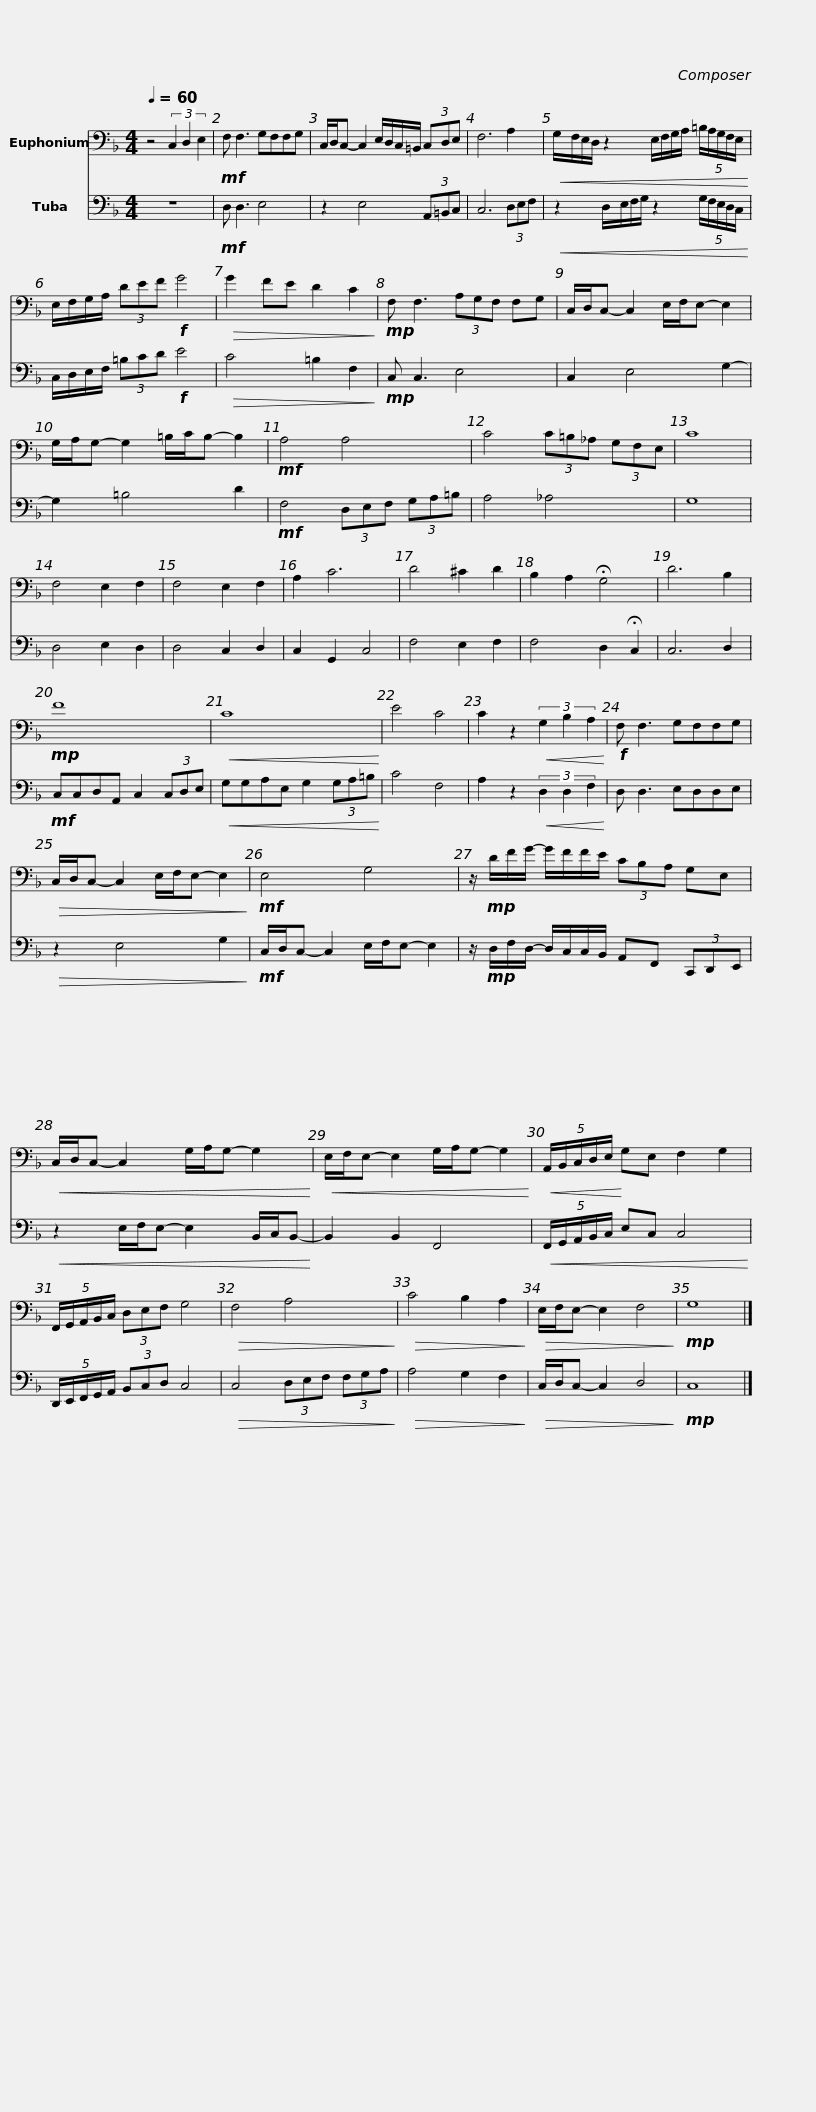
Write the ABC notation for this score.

X:1
%%score 1 2
L:1/8
Q:1/4=60
M:4/4
I:linebreak $
K:F
V:1 bass
V:2 bass
V:1
 z4 (3C,2 D,2 E,2 |!mf! F, F,3 G,F,F,G, | C,/D,/C,- C,2 E,/D,/C,/=B,,/ (3C,D,E, | F,6 A,2 |$!<(! G,/-F,/E,/D,/ z2 E,/F,/G,/A,/ (5:4:5=B,/A,/G,/F,/E,/!<)! | %5
 E,/F,/G,/A,/ (3DEF!f! G4 |!>(! G2 FE D2 C2!>)! |!mp! F, F,3 (3A,G,F, F,G, |$ C,/D,/C,- C,2 E,/F,/E,- E,2 | G,/A,/G,- G,2 =B,/C/B,- B,2 | %10
!mf! A,4 A,4 | C4 (3C=B,_A, (3G,F,E, |$ C8 | F,4 E,2 F,2 | F,4 E,2 F,2 | %15
 A,2 C6 | D4 ^C2 D2 |$ B,2 A,2 !fermata!G,4 | D6 B,2 |!mp! F8 | %20
!<(! C8!<)! | E4 C4 | C2 z2!<(! (3G,2 B,2 A,2!<)! |$!f! F, F,3 G,F,F,G, |!>(! C,/D,/C,- C,2 E,/F,/E,- E,2!>)! | %25
!mf! E,4 G,4 | z/!mp! D/F/G/- G/F/F/E/ (3CB,A, G,E, |$!<(! C,/D,/C,- C,2 G,/A,/G,- G,2!<)! |!<(! E,/F,/E,- E,2 G,/A,/G,- G,2!<)! |!<(! (5:4:5A,,/B,,/C,/D,/E,/!<)! G,E, F,2 G,2 | %30
 (5:4:5F,,/G,,/A,,/B,,/C,/ (3D,E,F, G,4 |$!>(! F,4 A,4!>)! |!>(! C4 B,2 A,2!>)! |!>(! E,/F,/E,- E,2 F,4!>)! |!mp! G,8 |] %35
V:2
 z8 |!mf! D, D,3 E,4 | z2 E,4 (3A,,=B,,C, | C,6 (3D,E,F, |$!<(! z2 D,/-E,/F,/G,/ z2 (5:4:5G,/F,/E,/D,/C,/!<)! | %5
 C,/D,/E,/F,/ (3=B,CD!f! E4 |!>(! C4 =B,2 F,2!>)! |!mp! C, C,3 E,4 |$ C,2 E,4 G,2- | G,2 =B,4 D2 | %10
!mf! F,4 (3D,E,F, (3G,A,=B, | A,4 _A,4 |$ G,8 | D,4 E,2 D,2 | D,4 C,2 D,2 | %15
 C,2 G,,2 C,4 | F,4 E,2 F,2 |$ F,4 D,2 !fermata!C,2 | C,6 D,2 |!mf! C,C,D,A,, C,2 (3C,D,E, | %20
!<(! G,G,A,E, G,2 (3G,A,=B,!<)! | C4 F,4 | A,2 z2!<(! (3D,2 D,2 F,2!<)! |$ D, D,3 E,D,D,E, |!>(! z2 E,4 G,2!>)! | %25
!mf! C,/D,/C,- C,2 E,/F,/E,- E,2 | z/!mp! D,/F,/D,/- D,/C,/C,/B,,/ A,,F,, (3C,,D,,E,, |$!<(! z2 E,/F,/E,- E,2 B,,/C,/B,,-!<)! | B,,2 B,,2 F,,4 |!<(! (5:4:5F,,/G,,/A,,/B,,/C,/ E,C, C,4!<)! | %30
 (5:4:5D,,/E,,/F,,/G,,/A,,/ (3B,,C,D, C,4 |$!>(! C,4 (3D,E,F, (3F,G,A,!>)! |!>(! A,4 G,2 F,2!>)! |!>(! C,/D,/C,- C,2 D,4!>)! |!mp! C,8 |] %35
